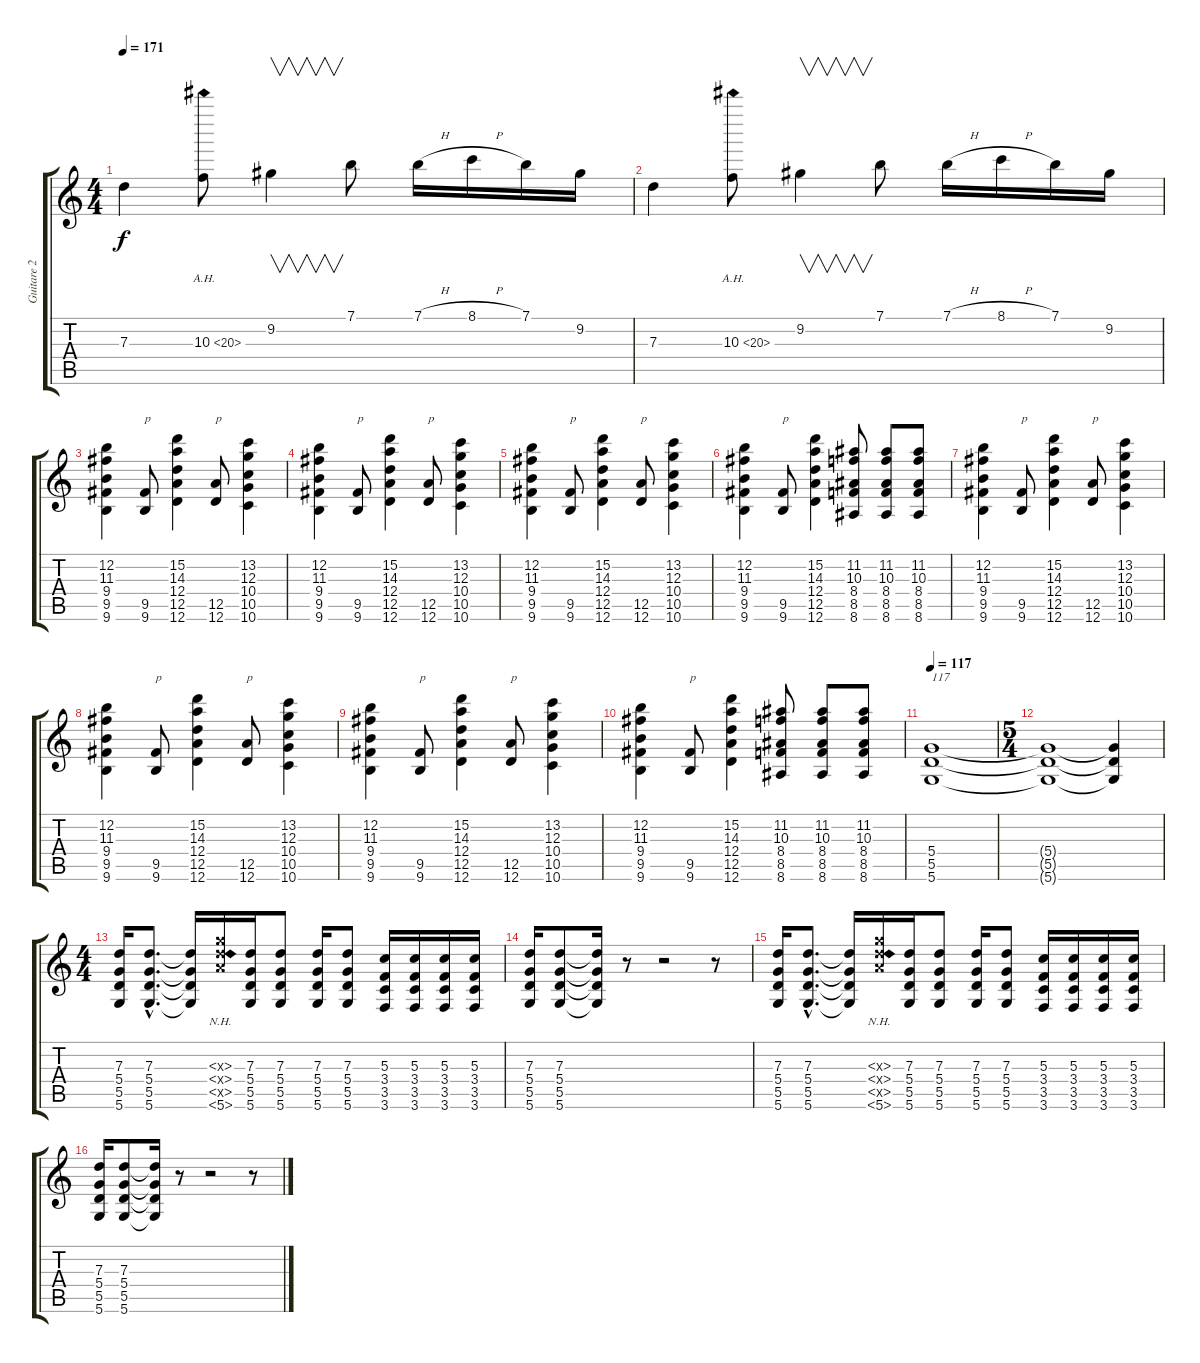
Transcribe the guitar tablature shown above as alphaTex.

\track ("Guitare 2" "Guitare 2") {instrument distortionguitar}
\staff {score tabs}
\tuning (E4 B3 G3 D3 A2 D2) {hide}
\ts (4 4)
\tempo 171
\clef g2
\ks c
7.3.4{dy f} 10.3{ah 10}.8 9.2.4{v} 7.1.8 7.1{h}.16 8.1{h}.16 7.1.16 9.2.16 |
7.3.4 10.3{ah 10}.8 9.2.4{v} 7.1.8 7.1{h}.16 8.1{h}.16 7.1.16 9.2.16 |
(12.2 11.3 9.4 9.5 9.6).4 (9.5 9.6).8{txt "p"} (15.2 14.3 12.4 12.5 12.6).4 (12.5 12.6).8{txt "p"} (13.2 12.3 10.4 10.5 10.6).4 |
(12.2 11.3 9.4 9.5 9.6).4 (9.5 9.6).8{txt "p"} (15.2 14.3 12.4 12.5 12.6).4 (12.5 12.6).8{txt "p"} (13.2 12.3 10.4 10.5 10.6).4 |
(12.2 11.3 9.4 9.5 9.6).4 (9.5 9.6).8{txt "p"} (15.2 14.3 12.4 12.5 12.6).4 (12.5 12.6).8{txt "p"} (13.2 12.3 10.4 10.5 10.6).4 |
(12.2 11.3 9.4 9.5 9.6).4 (9.5 9.6).8{txt "p"} (15.2 14.3 12.4 12.5 12.6).4 (11.2 10.3 8.4 8.5 8.6).8 (11.2 10.3 8.4 8.5 8.6).8 (11.2 10.3 8.4 8.5 8.6).8 |
(12.2 11.3 9.4 9.5 9.6).4 (9.5 9.6).8{txt "p"} (15.2 14.3 12.4 12.5 12.6).4 (12.5 12.6).8{txt "p"} (13.2 12.3 10.4 10.5 10.6).4 |
(12.2 11.3 9.4 9.5 9.6).4 (9.5 9.6).8{txt "p"} (15.2 14.3 12.4 12.5 12.6).4 (12.5 12.6).8{txt "p"} (13.2 12.3 10.4 10.5 10.6).4 |
(12.2 11.3 9.4 9.5 9.6).4 (9.5 9.6).8{txt "p"} (15.2 14.3 12.4 12.5 12.6).4 (12.5 12.6).8{txt "p"} (13.2 12.3 10.4 10.5 10.6).4 |
(12.2 11.3 9.4 9.5 9.6).4 (9.5 9.6).8{txt "p"} (15.2 14.3 12.4 12.5 12.6).4 (11.2 10.3 8.4 8.5 8.6).8 (11.2 10.3 8.4 8.5 8.6).8 (11.2 10.3 8.4 8.5 8.6).8 |
\tempo 117
(5.4 5.5 5.6).1{txt "117"} |
\ts (5 4)
(5.4{t} 5.5{t} 5.6{t}).1 (5.4{t} 5.5{t} 5.6{t}).4 |
\ts (4 4)
(7.3 5.4 5.5 5.6).16 (7.3{hac} 5.4{hac} 5.5{hac} 5.6{hac}).8{d} (7.3{t} 5.4{t} 5.5{t} 5.6{t}).16 (-1.3{nh x} -1.4{nh x} -1.5{nh x} 5.6{nh}).16 (7.3 5.4 5.5 5.6).16 (7.3 5.4 5.5 5.6).8 (7.3 5.4 5.5 5.6).16 (7.3 5.4 5.5 5.6).8 (5.3 3.4 3.5 3.6).16 (5.3 3.4 3.5 3.6).16 (5.3 3.4 3.5 3.6).16 (5.3 3.4 3.5 3.6).16 |
(7.3 5.4 5.5 5.6).16 (7.3 5.4 5.5 5.6).8 (7.3{t} 5.4{t} 5.5{t} 5.6{t}).16 r.8 r.2 r.8 |
(7.3 5.4 5.5 5.6).16 (7.3{hac} 5.4{hac} 5.5{hac} 5.6{hac}).8{d} (7.3{t} 5.4{t} 5.5{t} 5.6{t}).16 (-1.3{nh x} -1.4{nh x} -1.5{nh x} 5.6{nh}).16 (7.3 5.4 5.5 5.6).16 (7.3 5.4 5.5 5.6).8 (7.3 5.4 5.5 5.6).16 (7.3 5.4 5.5 5.6).8 (5.3 3.4 3.5 3.6).16 (5.3 3.4 3.5 3.6).16 (5.3 3.4 3.5 3.6).16 (5.3 3.4 3.5 3.6).16 |
(7.3 5.4 5.5 5.6).16 (7.3 5.4 5.5 5.6).8 (7.3{t} 5.4{t} 5.5{t} 5.6{t}).16 r.8 r.2 r.8
